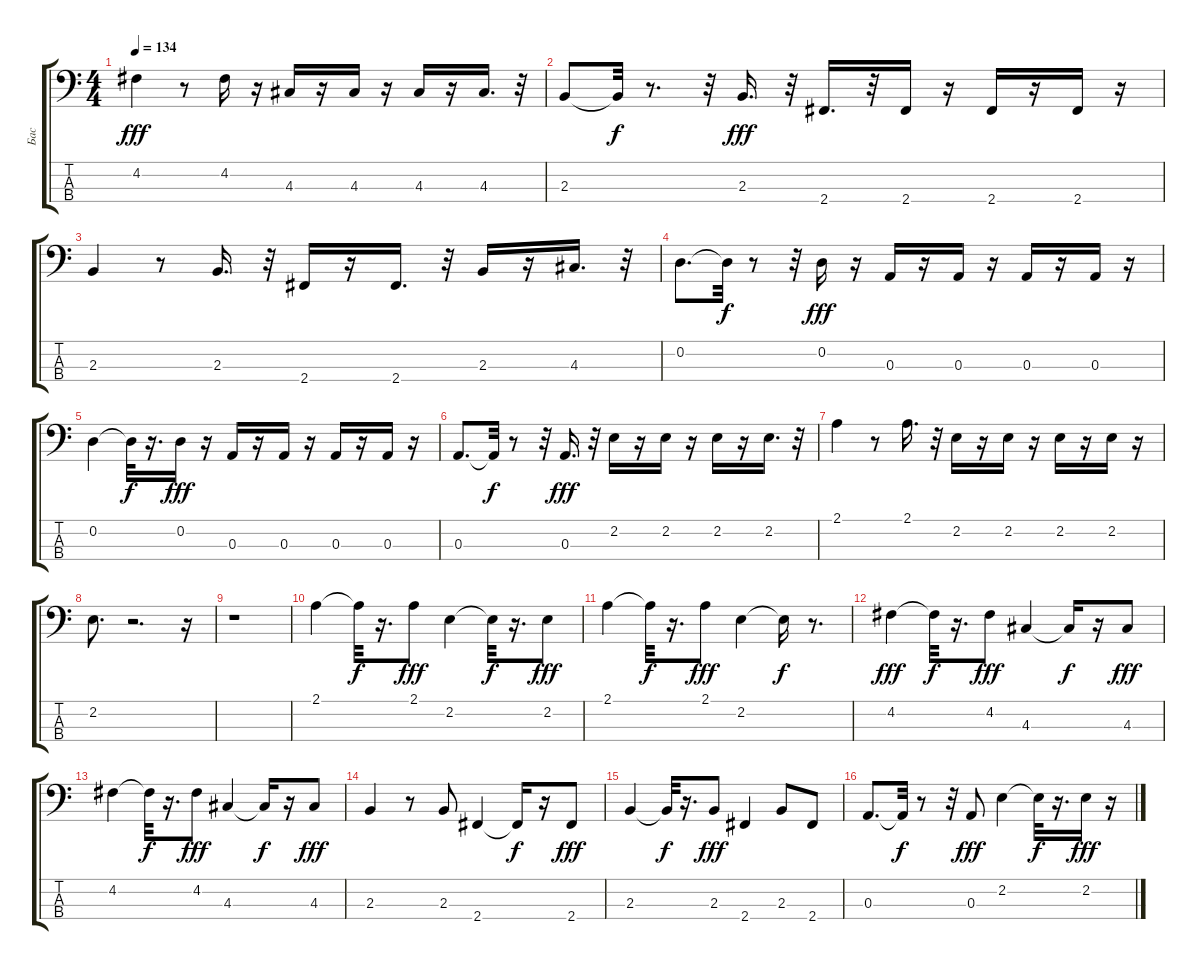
\track ("Бас" "Бас") {instrument synthbass2}
\staff {score tabs}
\tuning (G2 D2 A1 E1) {hide}
\ts (4 4)
\tempo 134
\clef f4
\ks c
4.2.4{dy fff} r.8 4.2.16 r.16 4.3.16 r.16 4.3.16 r.16 4.3.16 r.16 4.3.16{d} r.32 |
2.3.8 2.3{t}.32{dy f} r.8{d} r.32 2.3.16{d dy fff} r.32 2.4.16{d} r.32 2.4.16 r.16 2.4.16 r.16 2.4.16 r.16 |
2.3.4 r.8 2.3.16{d} r.32 2.4.16 r.16 2.4.16{d} r.32 2.3.16 r.16 4.3.16{d} r.32 |
0.2.8{d} 0.2{t}.32{dy f} r.8 r.32 0.2.16{dy fff} r.16 0.3.16 r.16 0.3.16 r.16 0.3.16 r.16 0.3.16 r.16 |
0.2.4 0.2{t}.32{dy f} r.16{d} 0.2.16{dy fff} r.16 0.3.16 r.16 0.3.16 r.16 0.3.16 r.16 0.3.16 r.16 |
0.3.8{d} 0.3{t}.32{dy f} r.8 r.32 0.3.16{d dy fff} r.32 2.2.16 r.16 2.2.16 r.16 2.2.16 r.16 2.2.16{d} r.32 |
2.1.4 r.8 2.1.16{d} r.32 2.2.16 r.16 2.2.16 r.16 2.2.16 r.16 2.2.16 r.16 |
2.2.8{d} r.2{d} r.16 |
r.1 |
2.1.4{volume 11} 2.1{t}.32{dy f} r.16{d} 2.1.8{dy fff} 2.2.4 2.2{t}.32{dy f} r.16{d} 2.2.8{dy fff} |
2.1.4 2.1{t}.32{dy f} r.16{d} 2.1.8{dy fff} 2.2.4 2.2{t}.16{dy f} r.8{d} |
4.2.4{dy fff} 4.2{t}.32{dy f} r.16{d} 4.2.8{dy fff} 4.3.4 4.3{t}.16{dy f} r.16 4.3.8{dy fff} |
4.2.4 4.2{t}.32{dy f} r.16{d} 4.2.8{dy fff} 4.3.4 4.3{t}.16{dy f} r.16 4.3.8{dy fff} |
2.3.4 r.8 2.3.8 2.4.4 2.4{t}.16{dy f} r.16 2.4.8{dy fff} |
2.3.4 2.3{t}.32{dy f} r.16{d} 2.3.8{dy fff} 2.4.4 2.3.8 2.4.8 |
0.3.8{d} 0.3{t}.32{dy f} r.8 r.32 0.3.8{dy fff} 2.2.4 2.2{t}.32{dy f} r.16{d} 2.2.16{dy fff} r.16
